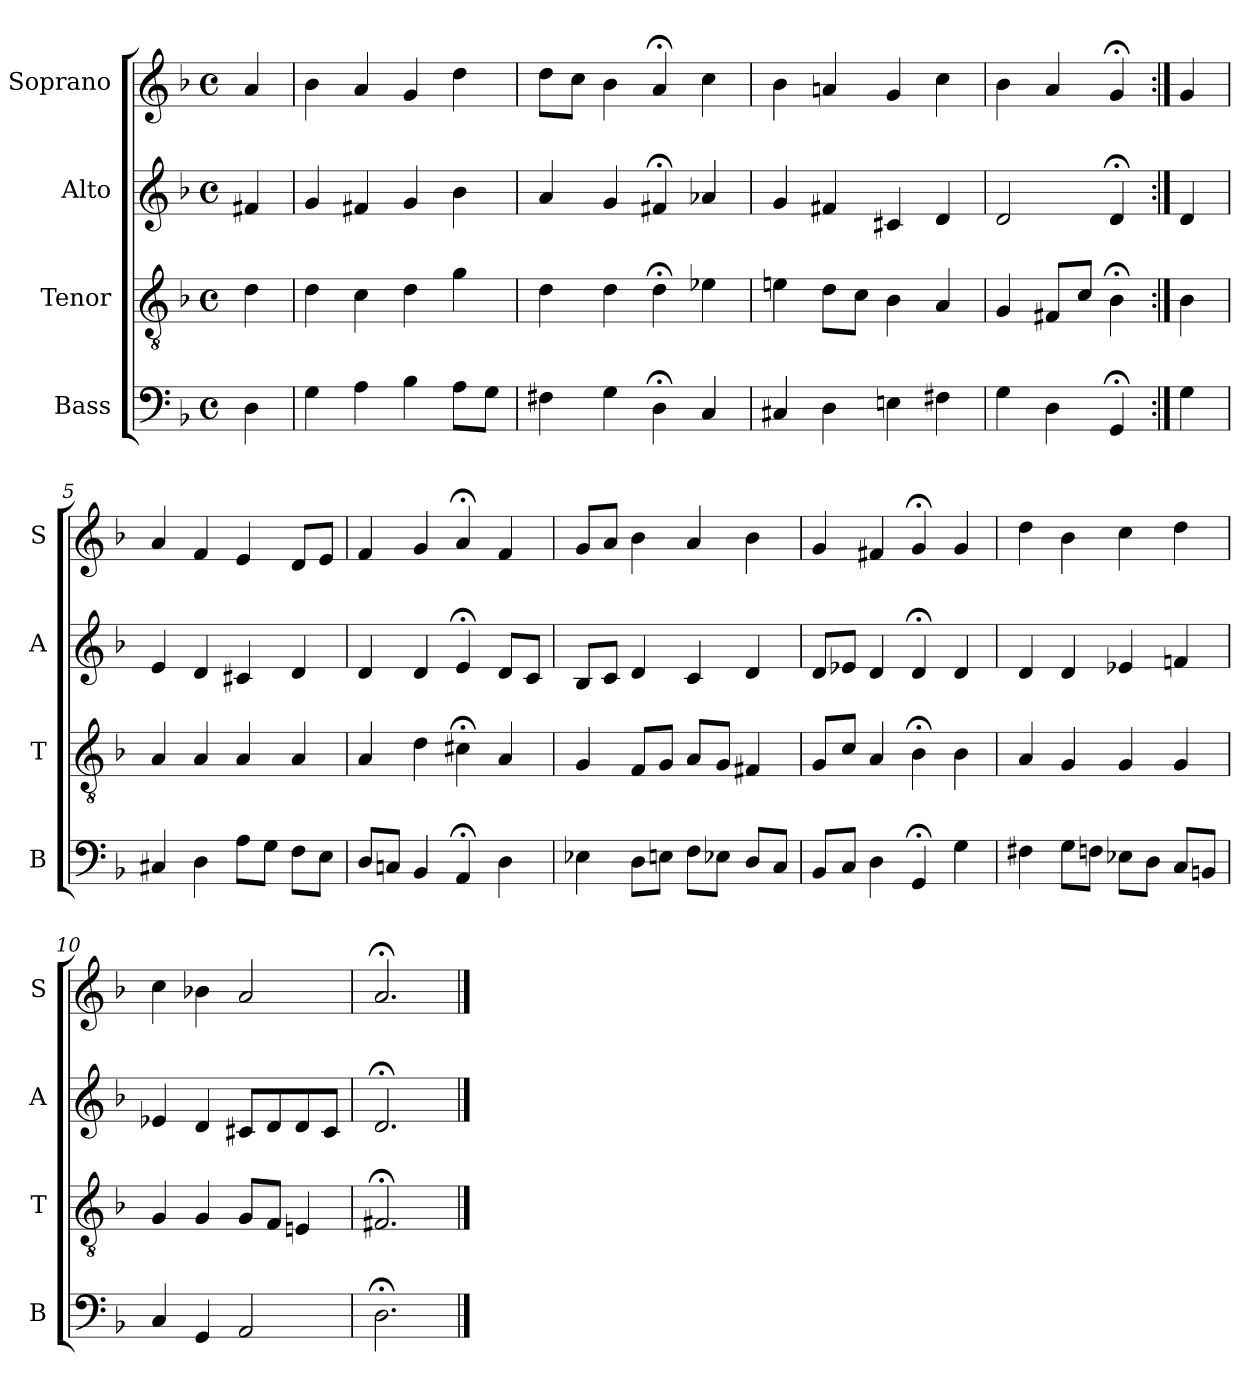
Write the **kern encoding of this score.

**kern	**kern	**kern	**kern
*part4	*part3	*part2	*part1
*staff4	*staff3	*staff2	*staff1
*I"Bass	*I"Tenor	*I"Alto	*I"Soprano
*I'B	*I'T	*I'A	*I'S
*clefF4	*clefGv2	*clefG2	*clefG2
*k[b-]	*k[b-]	*k[b-]	*k[b-]
*G:dor	*G:dor	*G:dor	*G:dor
*M4/4	*M4/4	*M4/4	*M4/4
*met(c)	*met(c)	*met(c)	*met(c)
*MM100	*MM100	*MM100	*MM100
=	=	=	=
4D	4d	4f#X	4a
=1	=1	=1	=1
4G	4d	4g	4b-
4Ai	4ci	4f#Xi	4ai
4B-	4d	4g	4g
8AL	4g	4b-	4dd
8GJ	.	.	.
=2	=2	=2	=2
4F#X	4d	4a	8ddL
.	.	.	8ccJ
4G	4d	4g	4b-
4D;<	4d;<	4f#X;<	4a;<
4C	4e-X	4a-X	4cc
=3	=3	=3	=3
4C#X	4en	4g	4b-
4D	8dL	4f#X	4an
.	8cJ	.	.
4En	4B-	4c#X	4g
4F#X	4A	4d	4cc
=4	=4	=4	=4
4G	4G	2d	4b-
4D	8F#XL	.	4a
.	8cJ	.	.
4GG;<	4B-;<	4d;<	4g;<
=:|!	=:|!	=:|!	=:|!
4G	4B-	4d	4g
=5	=5	=5	=5
4C#X	4A	4e	4a
4D	4A	4d	4f
8AL	4A	4c#X	4e
8GJ	.	.	.
8FL	4A	4d	8dL
8EJ	.	.	8eJ
=6	=6	=6	=6
8DL	4A	4d	4f
8CnJ	.	.	.
4BB-	4d	4d	4g
4AA;<	4c#X;<	4e;<	4a;<
4D	4A	8dL	4f
.	.	8cJ	.
=7	=7	=7	=7
4E-X	4G	8B-L	8gL
.	.	8cJ	8aJ
8DL	8FL	4d	4b-
8EnJ	8GJ	.	.
8FL	8AL	4c	4a
8E-XJ	8GJ	.	.
8DL	4F#X	4d	4b-
8CJ	.	.	.
=8	=8	=8	=8
8BB-L	8GL	8dL	4g
8CJ	8cJ	8e-XJ	.
4D	4A	4d	4f#X
4GG;<	4B-;<	4d;<	4g;<
4G	4B-	4d	4g
=9	=9	=9	=9
4F#X	4A	4d	4dd
8GL	4G	4d	4b-
8FnJ	.	.	.
8E-XL	4G	4e-X	4cc
8DJ	.	.	.
8CL	4G	4fn	4dd
8BBnJ	.	.	.
=10	=10	=10	=10
4C	4G	4e-X	4cc
4GG	4G	4d	4b-X
2AA	8GL	8c#XL	2a
.	8FJ	8d	.
.	4En	8d	.
.	.	8c#J	.
=11	=11	=11	=11
2.D;<	2.F#X;<	2.d;<	2.a;<
==	==	==	==
*-	*-	*-	*-
